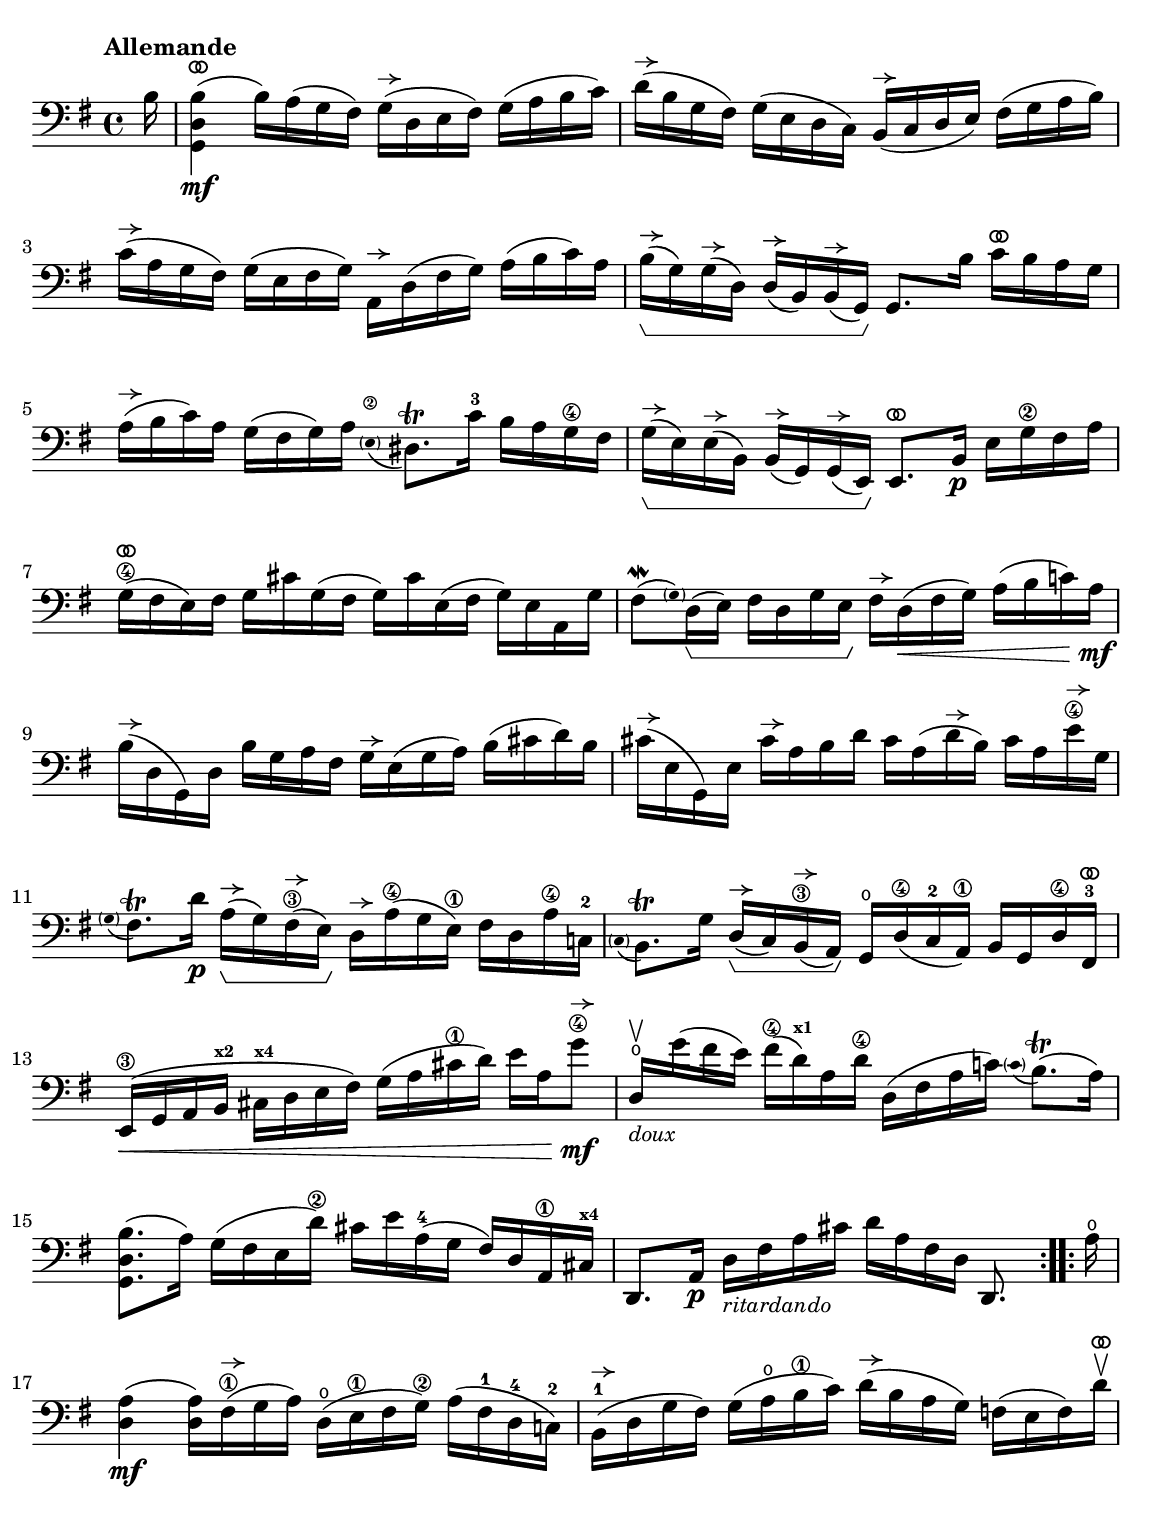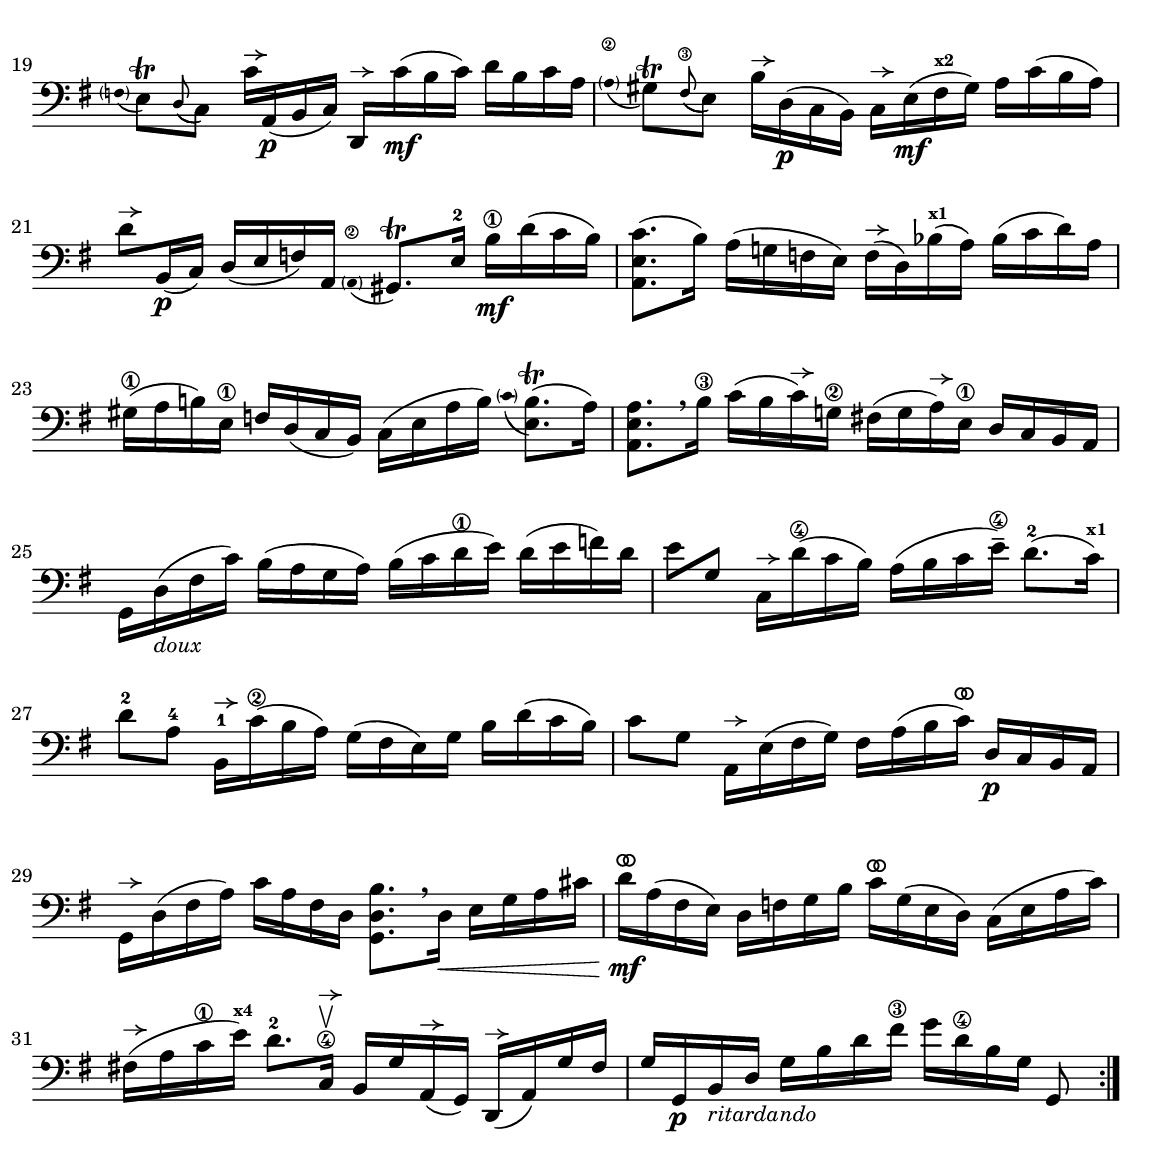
#(set-global-staff-size 21)

\version "2.18.2"

\header {
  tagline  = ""
}

\language "italiano"

% iPad Pro 12.9

\paper {
  paper-width  = 195\mm
  paper-height = 260\mm
  indent = #0
  page-count = #2
  line-width = #184
  print-page-number = ##f
  ragged-last-bottom = ##t
  ragged-bottom = ##f
%  ragged-last = ##t
}

% function parentheAll allows for accidental symbol to be included in parentheses
%
parentheAll = #(define-music-function (parser location note) (ly:music?)
#{
  \once \override ParenthesesItem.font-size = #-1
  \once \override ParenthesesItem.stencil = #(lambda (grob)
       (let* ((acc (ly:grob-object (ly:grob-parent grob Y) 'accidental-grob))
              (dot (ly:grob-object (ly:grob-parent grob Y) 'dot)))
         (if (not (null? acc)) (ly:pointer-group-interface::add-grob grob 'elements acc))
         (if (not (null? dot)) (ly:pointer-group-interface::add-grob grob 'elements dot))
         (parentheses-item::print grob)))
  \parenthesize $note
#})

% \phrasingSlurDashed
% \SlurDashed
% \slurSolid

allongerUne = \markup {
  \center-column {
    \combine
    \draw-line #'(-2 . 0)
    \arrow-head #X #RIGHT ##f
  }
}

ringsps = #"
  0.15 setlinewidth
  0.9 0.6 moveto
  0.4 0.6 0.5 0 361 arc
  stroke
  1.0 0.6 0.5 0 361 arc
  stroke
  "

vibrato = \markup {
  \with-dimensions #'(-0.2 . 1.6) #'(0 . 1.2)
  \postscript #ringsps
}

% Analysis brackets under the staff

\layout {
  \context {
    \Voice
    \consists "Horizontal_bracket_engraver"
  }
}

\score {
  \new Staff {
    \set fingeringOrientations = #'(left)
    \override Beam.auto-knee-gap = #1
    \override Hairpin.to-barline = ##f
    \override ParenthesesItem.padding = #0.1
    \override ParenthesesItem.font-size = #-1

    \tempo "Allemande"
    \time 4/4
    \key sol \major
    \clef "bass"

    \repeat volta 2 {
    | \partial 16
      si16
    | <<sol,4\mf re4 si4(^\vibrato>>
      si16) la16( sol16 fad16) sol16(^\allongerUne re16 mi16 fad16)
      sol16( la16 si16 do'16)
    | re'16(^\allongerUne si16 sol16 fad16) sol16( mi16 re16 do16)
      si,16(^\allongerUne do16 re16 mi16) fad16( sol16 la16 si16)
    | do'16(^\allongerUne la16 sol16 fad16) sol16( mi16 fad16 sol16)
      la,16^\allongerUne re16( fad16 sol16) la16( si16 do'16) la16
    | si16(^\allongerUne\startGroup sol16)
      sol16(^\allongerUne re16) re16(^\allongerUne si,16)
      si,16(^\allongerUne sol,16)\stopGroup
      sol,8. si16 do'16^\vibrato si16 la16 sol16
    | la16(^\allongerUne si16 do'16) la16 sol16( fad16 sol16) la16
      \appoggiatura {\hide Stem \parenthesize mi8\2 \undo \hide Stem} red8.\trill
      do'16-3 si16 la16 sol16\4 fad16
    | sol16(^\allongerUne\startGroup mi16) mi16(^\allongerUne si,16)
      si,16(^\allongerUne sol,16) sol,16(^\allongerUne mi,16)\stopGroup
      mi,8.^\vibrato si,16\p mi16 sol16\2 fad16 la16
    | sol16(\4^\vibrato fad16 mi16) fad16 sol16 dod'16 sol16( fad16
      sol16) dod'16 mi16( fad16 sol16) mi16 la,16 sol16
    | fad8\mordent( \grace {\hide Stem \parenthesize sol) \undo \hide Stem}
      re16(\startGroup mi16) fad16 re16 sol16 mi16\stopGroup
      fad16^\allongerUne re16(\< fad16 sol16) la16( si16 do'!16) la16\!\mf
    | si16(^\allongerUne re16 sol,16) re16 si16 sol16 la16 fad16
      sol16^\allongerUne mi16( sol16 la16) si16( dod'16 re'16) si16
    | dod'16(^\allongerUne mi16 sol,16) mi16
      dod'16^\allongerUne la16 si16 re'16
      dod'16 la16( re'16^\allongerUne si16) dod'16 la16 mi'16\4^\allongerUne sol16
    | \appoggiatura {\hide Stem \parenthesize sol8 \undo \hide Stem}
      fad8.\trill  %^\markup{\musicglyph #"scripts.trill" \tiny \finger 1-2}
      re'16\p la16(^\allongerUne\startGroup sol16) fad16(\3^\allongerUne
      mi16)\stopGroup
      re16^\allongerUne la16(\4 sol16 mi16)\1 fad16 re16 la16\4 do!16-2
    | \appoggiatura {\hide Stem \parenthesize do8 \undo \hide Stem} si,8.\trill
      sol16 re16(^\allongerUne\startGroup do16) si,16(\3^\allongerUne
      la,16)\stopGroup sol,16\open
      re16(\4 do16-2 la,16)\1 si,16 sol,16 re16\4 fad,16-3^\vibrato
    | mi,16(\3\< sol,16 la,16 si,16^\markup{\bold\teeny x2}
      dod16^\markup{\bold\teeny x4} re16 mi16 fad16)
      sol16( la16 dod'16\1 re'16) mi'16 la16 sol'8\4\!^\allongerUne\mf
    | re16\upbow\open_\markup{\small\italic "doux"} sol'16( fad'16 mi'16) fad'16(\4
      re'16)^\markup{\bold\teeny x1} la16 re'16\4
      re16( fad16 la16 do'!16)
      \appoggiatura {\hide Stem \parenthesize do'8 \undo \hide Stem} si8.\trill(
      la16)
    | <<sol,8. re8. si8.(>> la16) sol16( fad16 mi16 re'16\2)
      dod'16 mi'16 la16(-4 sol16 fad16) re16 la,16\1
      dod16^\markup{\bold\teeny x4}
    | re,8. la,16\p re16_\markup{\small\italic "ritardando"} fad16 la16 dod'16
      re'16 la16 fad16 re16 re,8.
    }

    \repeat volta 2 {
    | \partial 16
      la16\open
    | \set Score.currentBarNumber = #17
      <<re4\mf la4(>> <<re16 la16)>> fad16(\1^\allongerUne sol16 la16)
      re16(\open mi16\1 fad16 sol16)\2 la16( fad16-1 re16-4 do!16)-2
    | si,16(-1^\allongerUne re16 sol16 fad16) sol16( la16\open si16\1 do'16)
      re'16(^\allongerUne si16 la16 sol16) fa!16( mi16 fa16) re'16\upbow^\vibrato
    | \appoggiatura {\hide Stem \parentheAll fa8 \undo \hide Stem}
      mi8[\trill \appoggiatura re8( do8)]
      do'16^\allongerUne la,16(\p si,16 do16) re,16^\allongerUne do'16(\mf si16 do'16)
      re'16 si16 do'16 la16
    | \appoggiatura {\hide Stem \parenthesize la8\2 \undo \hide Stem}
      sold8\trill \appoggiatura fad8(\3 mi8) si16^\allongerUne re16(\p do16 si,16)
      do16^\allongerUne mi16(\mf fad16^\markup{\bold\teeny x2} sold16) la16 do'16( si16 la16)
    | re'8^\allongerUne si,16(\p do16) re16( mi16 fa16) la,16
      \appoggiatura {\hide Stem \parenthesize la,8\2 \undo \hide Stem}
      sold,8.\trill mi16-2 si16\1\mf re'16( do'16 si16)
    | <<la,8. mi8. do'8.(>> si16) la16( sol!16 fa!16 mi16)
      fa16(^\allongerUne re16) sib16(^\markup{\bold\teeny x1} la16) sib16( do'16 re'16) la16
    | sold16(\1 la16 si!16) mi16\1 fa!16 re16( do16 si,16)
      do16( mi16 la16 si16)
      <<mi8.
        \appoggiatura {\hide Stem \parenthesize do'8 \undo \hide Stem}
        si8.\trill(>> la16)
    | <<la,8. mi8. la8.[>> \breathe si16]\3 do'16( si16 do'16)^\allongerUne sol!16\2
      fad!16( sol16 la16)^\allongerUne mi16\1 re16 do16 si,16 la,16
    | sol,16 re16(_\markup{\small\italic "doux"} fad16 do'16) si16( la16 sol16 la16)
      si16( do'16 re'16\1 mi'16) re'16( mi'16 fa'16) re'16
    | mi'8 sol8 do16^\allongerUne re'16(\4 do'16 si16)
      la16( si16 do'16 mi'16--)\4 re'8.(-2
      do'16)^\markup{\bold\teeny x1}
    | re'8-2 la8-4 si,16-1^\allongerUne do'16(\2 si16 la16)
      sol16( fad16 mi16) sol16 si16 re'16( do'16 si16)
    | do'8 sol8 la,16^\allongerUne mi16( fad16 sol16)
      fad16 la16( si16 do'16)^\vibrato re16\p do16 si,16 la,16
    | sol,16^\allongerUne re16( fad16 la16) do'16 la16 fad16 re16
      <<sol,8. re8. si8.[>> \breathe re16]\< mi16 sol16 la16 dod'16
    | re'16\!\mf^\vibrato la16( fad16 mi16) re16 fa!16 sol16 si16
      do'16^\vibrato sol16( mi16 re16) do16( mi16 la16 do'16)
    | fad!16(^\allongerUne la16 do'16\1 mi'16)^\markup{\bold\teeny x4} re'8.-2
      do16\4\upbow^\allongerUne
      si,16 sol16 la,16(^\allongerUne sol,16)
      re,16(^\allongerUne la,16) sol16 fad16
    | sol16 sol,16\p si,16_\markup{\small\italic "ritardando"}
      re16 sol16 si16 re'16 fad'16\3
      sol'16 re'16\4 si16 sol16 sol,8
    }
  }
}
